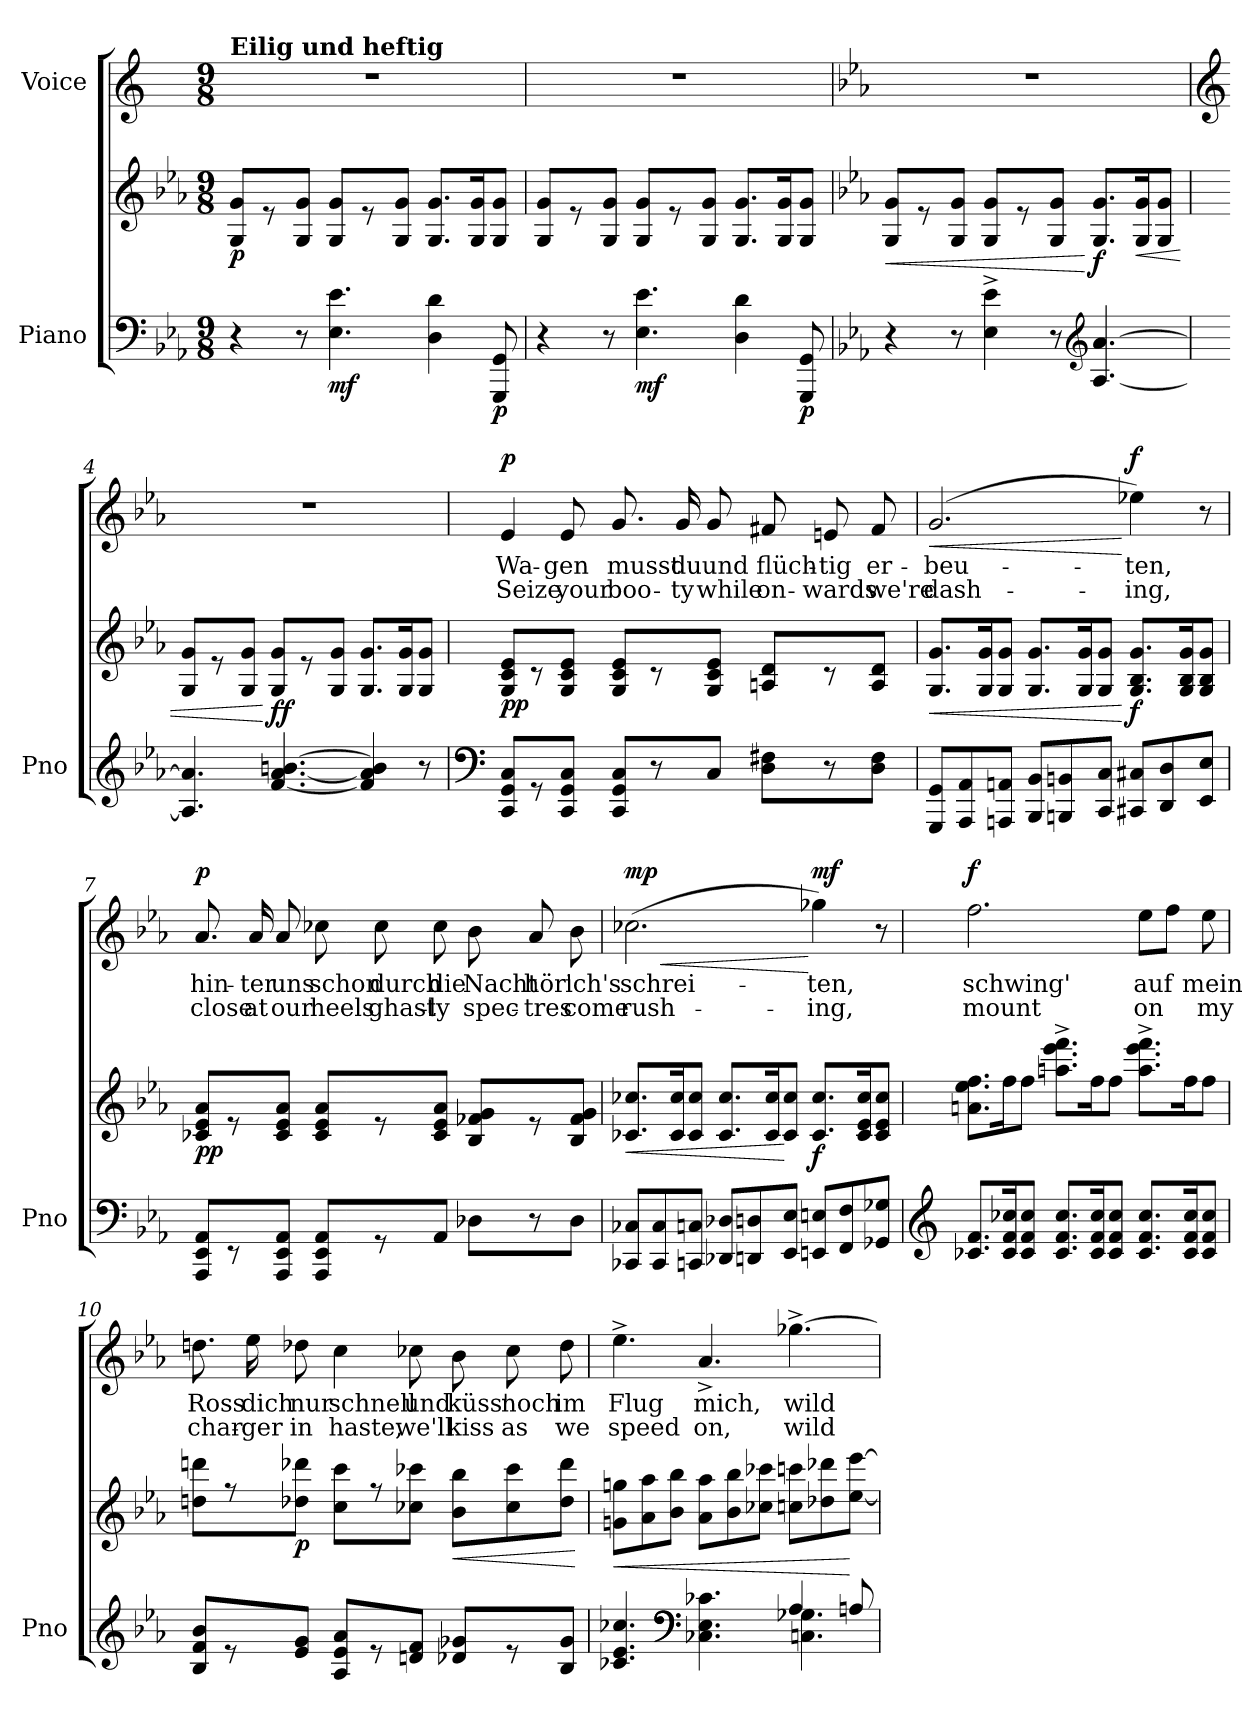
**kern	**kern	**dynam	**kern	**text	**text	**dynam
*part2	*part2	*part2	*part1	*part1	*part1	*part1
*staff3	*staff2	*staff2/3	*staff1	*staff1	*staff1	*staff1
*I"Piano	*	*	*I"Voice	*	*	*
*I'Pno	*	*	*	*	*	*
*clefF4	*clefG2	*	*clefG2	*	*	*
*k[b-e-a-]	*k[b-e-a-]	*	*k[]	*	*	*
*M9/8	*M9/8	*	*M9/8	*	*	*
=1	=1	=1	=1	=1	=1	=1
!	!	!	!LO:TX:a:B:t=Eilig und heftig	!	!	!
!	!	!LO:DY:b	!	!	!	!
4r	8G/ 8g/L	p	8%9r	.	.	.
.	8r	.	.	.	.	.
8r	8G/ 8g/J	.	.	.	.	.
!	!	!LO:DY:b=2	!	!	!	!
4.E-\ 4.e-\	8G/ 8g/L	mf	.	.	.	.
.	8r	.	.	.	.	.
.	8G/ 8g/J	.	.	.	.	.
4D\ 4d\	8.G/ 8.g/L	.	.	.	.	.
.	16G/ 16g/K	.	.	.	.	.
!	!	!LO:DY:b=2	!	!	!	!
8GGG/ 8GG/	8G/ 8g/J	p	.	.	.	.
=2	=2	=2	=2	=2	=2	=2
4r	8G/ 8g/L	.	8%9r	.	.	.
.	8r	.	.	.	.	.
8r	8G/ 8g/J	.	.	.	.	.
!	!	!LO:DY:b=2	!	!	!	!
4.E-\ 4.e-\	8G/ 8g/L	mf	.	.	.	.
.	8r	.	.	.	.	.
.	8G/ 8g/J	.	.	.	.	.
4D\ 4d\	8.G/ 8.g/L	.	.	.	.	.
.	16G/ 16g/K	.	.	.	.	.
!	!	!LO:DY:b=2	!	!	!	!
8GGG/ 8GG/	8G/ 8g/J	p	.	.	.	.
=3	=3	=3	=3	=3	=3	=3
*	*	*	*k[b-e-a-]	*	*	*
!	!	!LO:HP:b	!	!	!	!
4r	8G/ 8g/L	<	8%9r	.	.	.
.	8r	.	.	.	.	.
8r	8G/ 8g/J	.	.	.	.	.
4E-\^ 4e-\^	8G/ 8g/L	.	.	.	.	.
.	8r	.	.	.	.	.
8r	8G/ 8g/J	.	.	.	.	.
*clefG2	*	*	*	*	*	*
!	!	!LO:DY:n=1:b	!	!	!	!
[4.A-/ [4.a-/	8.G/ 8.g/L	[ f	.	.	.	.
!	!	!LO:HP:b	!	!	!	!
.	16G/ 16g/K	<	.	.	.	.
.	8G/ 8g/J	.	.	.	.	.
!!LO:LB:g=z
=4	=4	=4	=4	=4	=4	=4
*	*	*	*clefG2	*	*	*
4.A-/] 4.a-/]	8G/ 8g/L	.	8%9r	.	.	.
.	8r	.	.	.	.	.
.	8G/ 8g/J	.	.	.	.	.
!	!	!LO:DY:n=1:b	!	!	!	!
[4.f/ [4.a-/ [4.bn/	8G/ 8g/L	[ ff	.	.	.	.
.	8r	.	.	.	.	.
.	8G/ 8g/J	.	.	.	.	.
4f/] 4a-/] 4b/]	8.G/ 8.g/L	.	.	.	.	.
.	16G/ 16g/K	.	.	.	.	.
8r	8G/ 8g/J	.	.	.	.	.
=5	=5	=5	=5	=5	=5	=5
*clefF4	*	*	*	*	*	*
!	!	!LO:DY:b	!	!LO:LY:b	!LO:LY:b	!LO:DY:a
8CC/ 8GG/ 8C/L	8G/ 8c/ 8e-/L	pp	4e-/	Wa-	Seize	p
8r	8r	.	.	.	.	.
!	!	!	!	!LO:LY:b	!LO:LY:b	!
8CC/ 8GG/ 8C/J	8G/ 8c/ 8e-/J	.	8e-/	-gen	your	.
!	!	!	!	!LO:LY:b	!LO:LY:b	!
8CC/ 8GG/ 8C/L	8G/ 8c/ 8e-/L	.	8.g/	musst	boo-	.
8r	8r	.	.	.	.	.
!	!	!	!	!LO:LY:b	!LO:LY:b	!
.	.	.	16g/	du	-ty	.
!	!	!	!	!LO:LY:b	!LO:LY:b	!
8C/J	8G/ 8c/ 8e-/J	.	8g/	und	while	.
!	!	!	!	!LO:LY:b	!LO:LY:b	!
8D\ 8F#X\L	8An/ 8d/L	.	8f#X/	flüch-	on-	.
!	!	!	!	!LO:LY:b	!LO:LY:b	!
8r	8r	.	8en/	-tig	-wards	.
!	!	!	!	!LO:LY:b	!LO:LY:b	!
8D\ 8F#\J	8A/ 8d/J	.	8f#/	er-	we're	.
=6	=6	=6	=6	=6	=6	=6
!	!	!LO:HP:b	!	!LO:LY:b	!LO:LY:b	!LO:HP:b
8GGG/ 8GG/L	8.G/ 8.g/L	<	(2.g/	-beu-	dash-	<
8AAA-/ 8AA-/	.	.	.	.	.	.
.	16G/ 16g/K	.	.	.	.	.
8AAAn/ 8AAn/J	8G/ 8g/J	.	.	.	.	.
8BBB-/ 8BB-/L	8.G/ 8.g/L	.	.	.	.	.
8BBBn/ 8BBn/	.	.	.	.	.	.
.	16G/ 16g/K	.	.	.	.	.
8CC/ 8C/J	8G/ 8g/J	.	.	.	.	.
!	!	!LO:DY:n=1:b	!	!LO:LY:b	!LO:LY:b	!LO:DY:n=1:a
8CC#X/ 8C#X/L	8.G/ 8.B-/ 8.g/L	[ f	4ee-X\)	-ten,	-ing,	[ f
8DD/ 8D/	.	.	.	.	.	.
.	16G/ 16B-/ 16g/K	.	.	.	.	.
8EE-/ 8E-/J	8G/ 8B-/ 8g/J	.	8r	.	.	.
!!LO:LB:g=z
=7	=7	=7	=7	=7	=7	=7
!	!	!LO:DY:b	!	!LO:LY:b	!LO:LY:b	!LO:DY:a
8AAA-/ 8EE-/ 8AA-/L	8c-X/ 8e-/ 8a-/L	pp	8.a-/	hin-	close	p
8r	8r	.	.	.	.	.
!	!	!	!	!LO:LY:b	!LO:LY:b	!
.	.	.	16a-/	-ter	at	.
!	!	!	!	!LO:LY:b	!LO:LY:b	!
8AAA-/ 8EE-/ 8AA-/J	8c-/ 8e-/ 8a-/J	.	8a-/	uns	our	.
!	!	!	!	!LO:LY:b	!LO:LY:b	!
8AAA-/ 8EE-/ 8AA-/L	8c-/ 8e-/ 8a-/L	.	8cc-X\	schon	heels	.
!	!	!	!	!LO:LY:b	!LO:LY:b	!
8r	8r	.	8cc-\	durch	ghast-	.
!	!	!	!	!LO:LY:b	!LO:LY:b	!
8AA-/J	8c-/ 8e-/ 8a-/J	.	8cc-\	die	-ly	.
!	!	!	!	!LO:LY:b	!LO:LY:b	!
8D-X\L	8B-/ 8f-X/ 8g/L	.	8b-\	Nacht	spec-	.
!	!	!	!	!LO:LY:b	!LO:LY:b	!
8r	8r	.	8a-/	hör'	-tres	.
!	!	!	!	!LO:LY:b	!LO:LY:b	!
8D-\J	8B-/ 8f-/ 8g/J	.	8b-\	ich's	come	.
=8	=8	=8	=8	=8	=8	=8
!	!	!LO:HP:b	!	!LO:LY:b	!LO:LY:b	!LO:HP:b
!	!	!	!	!	!	!LO:DY:n=1:a
8CC-X/ 8C-X/L	8.c-X/ 8.cc-X/L	<	(2.cc-X\	schrei-	rush-	< mp
8CC-/ 8C-/	.	.	.	.	.	.
.	16c-/ 16cc-/K	.	.	.	.	.
8CCn/ 8Cn/J	8c-/ 8cc-/J	.	.	.	.	.
8DD-X/ 8D-X/L	8.c-/ 8.cc-/L	.	.	.	.	.
8DDn/ 8Dn/	.	.	.	.	.	.
.	16c-/ 16cc-/K	.	.	.	.	.
8EE-/ 8E-/J	8c-/ 8cc-/J	[	.	.	.	.
!	!	!LO:DY:b	!	!LO:LY:b	!LO:LY:b	!LO:DY:n=2:a
8EEn/ 8En/L	8.c-/ 8.cc-/L	f	4gg-X\)	-ten,	-ing,	[ mf
8FF/ 8F/	.	.	.	.	.	.
.	16c-/ 16e-/ 16cc-/K	.	.	.	.	.
8GG-X/ 8G-X/J	8c-/ 8e-/ 8cc-/J	.	8r	.	.	.
!!LO:LB:g=z
=9	=9	=9	=9	=9	=9	=9
*clefG2	*	*	*	*	*	*
!	!	!	!	!LO:LY:b	!LO:LY:b	!LO:DY:a
8.c-X/ 8.f/L	8.an\ 8.ee-\ 8.ff\L	.	2.ff\	schwing'	mount	f
16c-/ 16f/ 16cc-X/K	16ff\K	.	.	.	.	.
8c-/ 8f/ 8cc-/J	8ff\J	.	.	.	.	.
8.c-/ 8.f/ 8.cc-/L	8.aan\^ 8.eee-\^ 8.fff\^L	.	.	.	.	.
16c-/ 16f/ 16cc-/K	16ff\K	.	.	.	.	.
8c-/ 8f/ 8cc-/J	8ff\J	.	.	.	.	.
!	!	!	!	!LO:LY:b	!LO:LY:b	!
8.c-/ 8.f/ 8.cc-/L	8.aa\^ 8.eee-\^ 8.fff\^L	.	8ee-\L	auf	on	.
.	.	.	8ff\J	.	.	.
16c-/ 16f/ 16cc-/K	16ff\K	.	.	.	.	.
!	!	!	!	!LO:LY:b	!LO:LY:b	!
8c-/ 8f/ 8cc-/J	8ff\J	.	8ee-\	mein	my	.
=10	=10	=10	=10	=10	=10	=10
!	!	!	!	!LO:LY:b	!LO:LY:b	!
8B-/ 8f/ 8b-/L	8ddn\ 8dddn\L	.	8.ddn\	Ross	char-	.
8r	8r	.	.	.	.	.
!	!	!	!	!LO:LY:b	!LO:LY:b	!
.	.	.	16ee-\	dich	-ger	.
!	!	!LO:DY:b	!	!LO:LY:b	!LO:LY:b	!
8e-/ 8g/J	8dd-X\ 8ddd-X\J	p	8dd-X\	nur	in	.
!	!	!	!	!LO:LY:b	!LO:LY:b	!
8A-/ 8e-/ 8a-/L	8cc\ 8ccc\L	.	4cc\	schnell	haste,	.
8r	8r	.	.	.	.	.
!	!	!	!	!LO:LY:b	!LO:LY:b	!
8dn/ 8f/J	8cc-X\ 8ccc-X\J	.	8cc-X\	und	we'll	.
!	!	!LO:HP:b	!	!LO:LY:b	!LO:LY:b	!
8d-X/ 8g-X/L	8b-\ 8bb-\L	<	8b-\	küss'	kiss	.
!	!	!	!	!LO:LY:b	!LO:LY:b	!
8r	8cc-\ 8ccc-\	.	8cc-\	noch	as	.
!	!	!	!	!LO:LY:b	!LO:LY:b	!
8B-/ 8g-/J	8dd-\ 8ddd-\J	.	8dd-\	im	we	.
.	.	[	.	.	.	.
=11	=11	=11	=11	=11	=11	=11
*^	*	*	*	*	*	*
!	!	!	!LO:HP:b	!	!LO:LY:b	!LO:LY:b	!
4.rddyy	4.c-X/ 4.e-/ 4.cc-X/	8gn\ 8ggn\L	<	4.ee-^\	Flug	speed	.
.	.	8a-\ 8aa-\	.	.	.	.	.
.	.	8b-\ 8bb-\J	.	.	.	.	.
*clefF4	*	*	*	*	*	*	*
!	!	!	!	!	!LO:LY:b	!LO:LY:b	!
4.C-X\ 4.E-\ 4.c-X\	4.rGGyy	8a-\ 8aa-\L	.	4.a-^/	mich,	on,	.
.	.	8b-\ 8bb-\	.	.	.	.	.
.	.	8cc-X\ 8ccc-X\J	.	.	.	.	.
!	!	!	!	!	!LO:LY:b	!LO:LY:b	!
4A-/	4.Cn\ 4.G-X\	8ccn\ 8cccn\L	.	[4.gg-X^\	wild-	wild	.
.	.	8dd-X\ 8ddd-X\	.	.	.	.	.
8An/	.	[8ee-\ [8eee-\J	[	.	.	.	.
*v	*v	*	*	*	*	*	*
=	=	=	=	=	=	=
*-	*-	*-	*-	*-	*-	*-
